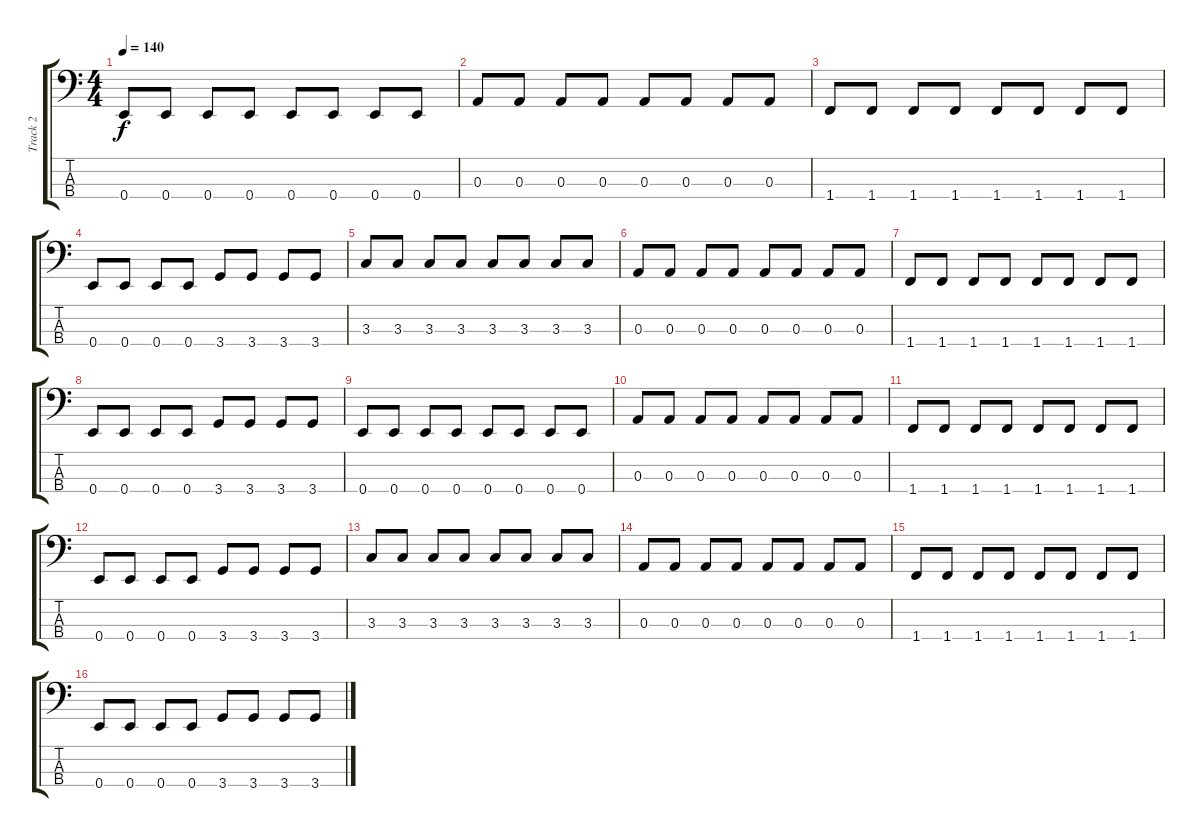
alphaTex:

\track ("Track 2" "Track 2") {instrument electricbassfinger}
\staff {score tabs}
\tuning (G2 D2 A1 E1) {hide}
\ts (4 4)
\tempo 140
\clef f4
\ks c
0.4.8{dy f} 0.4.8 0.4.8 0.4.8 0.4.8 0.4.8 0.4.8 0.4.8 |
0.3.8 0.3.8 0.3.8 0.3.8 0.3.8 0.3.8 0.3.8 0.3.8 |
1.4.8 1.4.8 1.4.8 1.4.8 1.4.8 1.4.8 1.4.8 1.4.8 |
0.4.8 0.4.8 0.4.8 0.4.8 3.4.8 3.4.8 3.4.8 3.4.8 |
3.3.8 3.3.8 3.3.8 3.3.8 3.3.8 3.3.8 3.3.8 3.3.8 |
0.3.8 0.3.8 0.3.8 0.3.8 0.3.8 0.3.8 0.3.8 0.3.8 |
1.4.8 1.4.8 1.4.8 1.4.8 1.4.8 1.4.8 1.4.8 1.4.8 |
0.4.8 0.4.8 0.4.8 0.4.8 3.4.8 3.4.8 3.4.8 3.4.8 |
0.4.8 0.4.8 0.4.8 0.4.8 0.4.8 0.4.8 0.4.8 0.4.8 |
0.3.8 0.3.8 0.3.8 0.3.8 0.3.8 0.3.8 0.3.8 0.3.8 |
1.4.8 1.4.8 1.4.8 1.4.8 1.4.8 1.4.8 1.4.8 1.4.8 |
0.4.8 0.4.8 0.4.8 0.4.8 3.4.8 3.4.8 3.4.8 3.4.8 |
3.3.8 3.3.8 3.3.8 3.3.8 3.3.8 3.3.8 3.3.8 3.3.8 |
0.3.8 0.3.8 0.3.8 0.3.8 0.3.8 0.3.8 0.3.8 0.3.8 |
1.4.8 1.4.8 1.4.8 1.4.8 1.4.8 1.4.8 1.4.8 1.4.8 |
0.4.8 0.4.8 0.4.8 0.4.8 3.4.8 3.4.8 3.4.8 3.4.8
